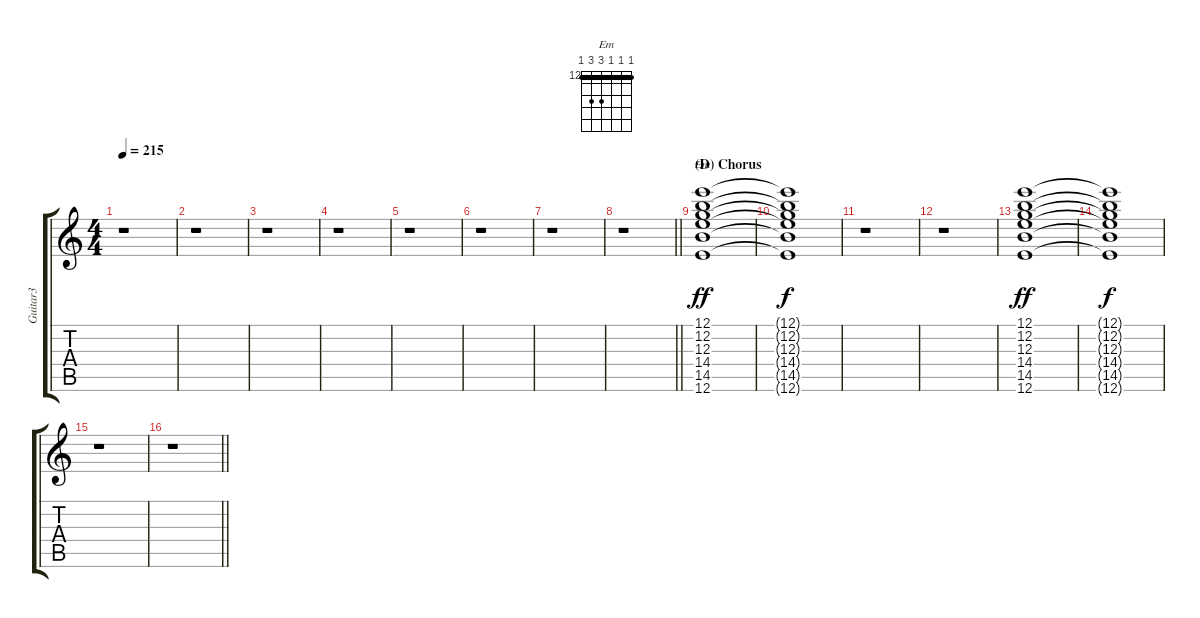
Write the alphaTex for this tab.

\track ("Guitar3" "Guitar3") {instrument acousticguitarsteel}
\staff {score tabs}
\tuning (E4 B3 G3 D3 A2 E2) {hide}
\chord ("Em" 12 12 12 14 14 12) {firstfret 12 barre 12}
\ts (4 4)
\tempo 215
\clef g2
\ks c
r.1{dy ff} |
r.1 |
r.1 |
r.1 |
r.1 |
r.1 |
r.1 |
\barLineRight lightlight
r.1 |
\section ("" "(D) Chorus")
(12.1 12.2 12.3 14.4 14.5 12.6).1{ch "Em"} |
(12.1{t} 12.2{t} 12.3{t} 14.4{t} 14.5{t} 12.6{t}).1{dy f} |
r.1 |
r.1 |
(12.1 12.2 12.3 14.4 14.5 12.6).1{dy ff} |
(12.1{t} 12.2{t} 12.3{t} 14.4{t} 14.5{t} 12.6{t}).1{dy f} |
r.1 |
\barLineRight lightlight
r.1
